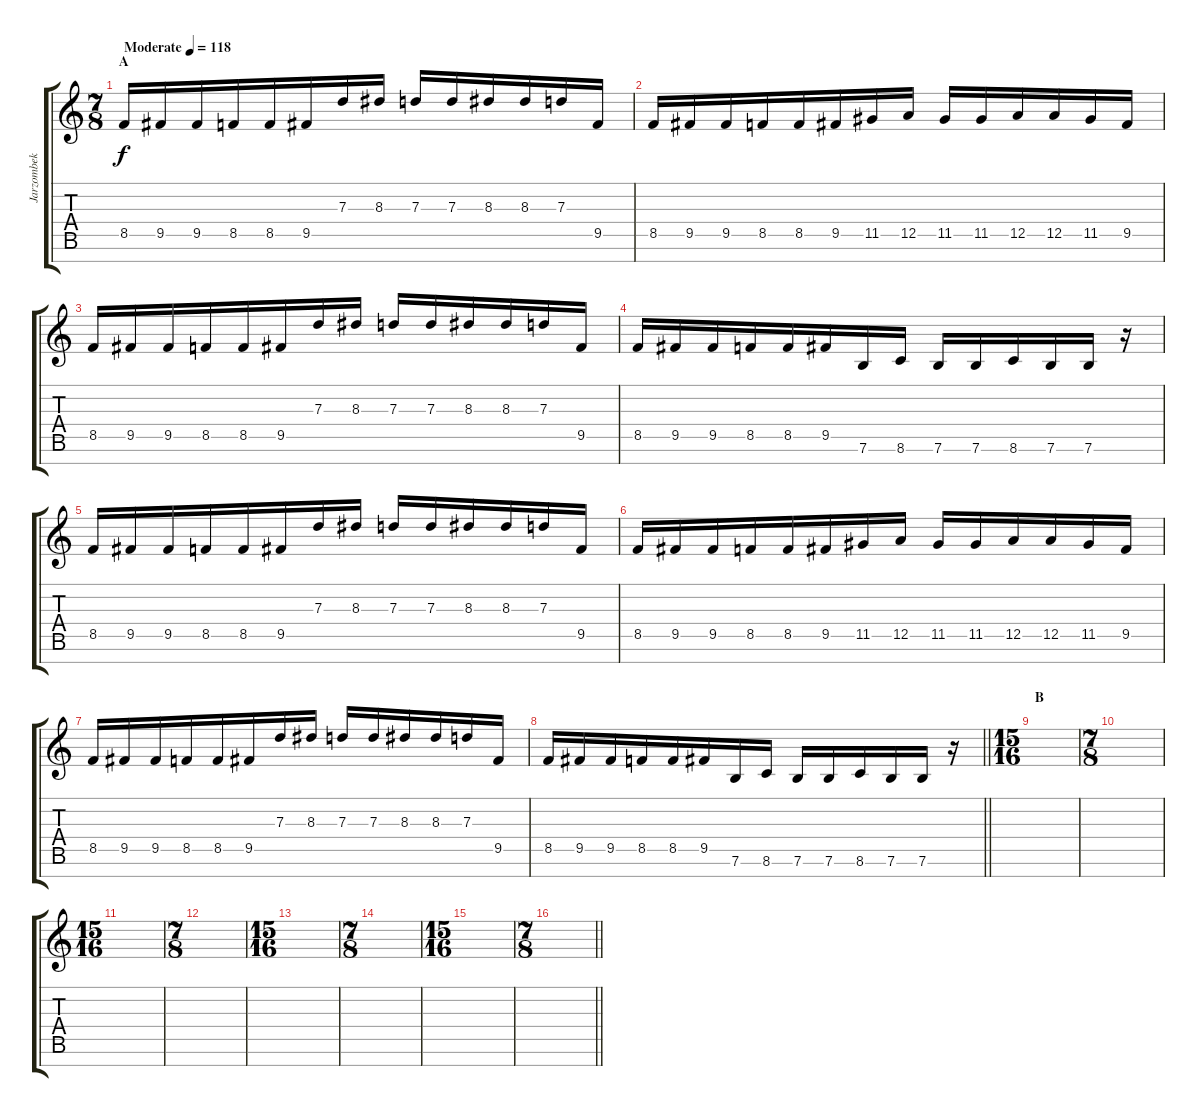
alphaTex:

\track ("Jarzombek - Lead Guitar M-2" "Jarzombek ") {instrument overdrivenguitar}
\staff {score tabs}
\tuning (E4 B3 G3 D3 A2 E2 B1) {hide}
\ts (7 8)
\section ("" "A")
\tempo (118 "Moderate")
\clef g2
\ks c
8.5.16{dy f instrument overdrivenguitar} 9.5.16 9.5.16 8.5.16 8.5.16 9.5.16 7.3.16 8.3.16 7.3.16 7.3.16 8.3.16 8.3.16 7.3.16 9.5.16 |
8.5.16 9.5.16 9.5.16 8.5.16 8.5.16 9.5.16 11.5.16 12.5.16 11.5.16 11.5.16 12.5.16 12.5.16 11.5.16 9.5.16 |
8.5.16 9.5.16 9.5.16 8.5.16 8.5.16 9.5.16 7.3.16 8.3.16 7.3.16 7.3.16 8.3.16 8.3.16 7.3.16 9.5.16 |
8.5.16 9.5.16 9.5.16 8.5.16 8.5.16 9.5.16 7.6.16 8.6.16 7.6.16 7.6.16 8.6.16 7.6.16 7.6.16 r.16 |
8.5.16 9.5.16 9.5.16 8.5.16 8.5.16 9.5.16 7.3.16 8.3.16 7.3.16 7.3.16 8.3.16 8.3.16 7.3.16 9.5.16 |
8.5.16 9.5.16 9.5.16 8.5.16 8.5.16 9.5.16 11.5.16 12.5.16 11.5.16 11.5.16 12.5.16 12.5.16 11.5.16 9.5.16 |
8.5.16 9.5.16 9.5.16 8.5.16 8.5.16 9.5.16 7.3.16 8.3.16 7.3.16 7.3.16 8.3.16 8.3.16 7.3.16 9.5.16 |
\barLineRight lightlight
8.5.16 9.5.16 9.5.16 8.5.16 8.5.16 9.5.16 7.6.16 8.6.16 7.6.16 7.6.16 8.6.16 7.6.16 7.6.16 r.16 |
\ts (15 16)
\section ("" "B")
|
\ts (7 8)
|
\ts (15 16)
|
\ts (7 8)
|
\ts (15 16)
|
\ts (7 8)
|
\ts (15 16)
|
\ts (7 8)
\barLineRight lightlight
